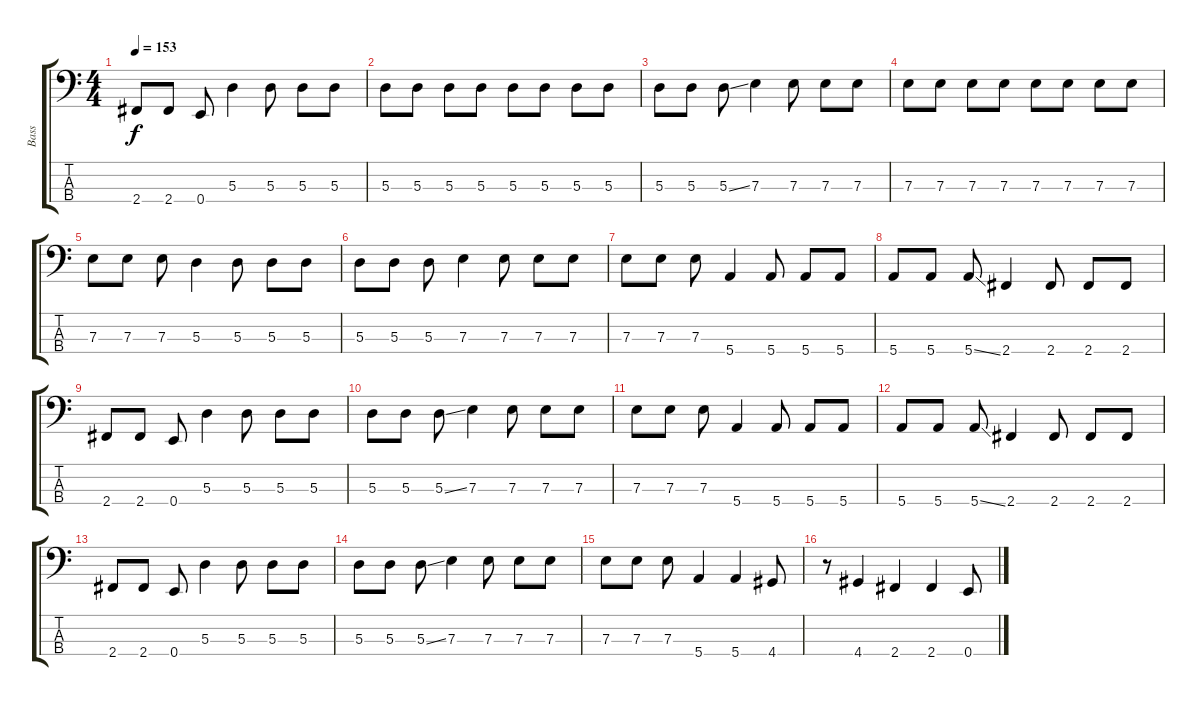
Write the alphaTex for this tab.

\track ("Bass" "Bass") {instrument electricbasspick}
\staff {score tabs}
\tuning (G2 D2 A1 E1) {hide}
\ts (4 4)
\tempo 153
\clef f4
\ks c
2.4.8{dy f} 2.4.8 0.4.8 5.3.4 5.3.8 5.3.8 5.3.8 |
5.3.8 5.3.8 5.3.8 5.3.8 5.3.8 5.3.8 5.3.8 5.3.8 |
5.3.8 5.3.8 5.3{ss}.8 7.3.4 7.3.8 7.3.8 7.3.8 |
7.3.8 7.3.8 7.3.8 7.3.8 7.3.8 7.3.8 7.3.8 7.3.8 |
7.3.8 7.3.8 7.3.8 5.3.4 5.3.8 5.3.8 5.3.8 |
5.3.8 5.3.8 5.3.8 7.3.4 7.3.8 7.3.8 7.3.8 |
7.3.8 7.3.8 7.3.8 5.4.4 5.4.8 5.4.8 5.4.8 |
5.4.8 5.4.8 5.4{ss}.8 2.4.4 2.4.8 2.4.8 2.4.8 |
2.4.8 2.4.8 0.4.8 5.3.4 5.3.8 5.3.8 5.3.8 |
5.3.8 5.3.8 5.3{ss}.8 7.3.4 7.3.8 7.3.8 7.3.8 |
7.3.8 7.3.8 7.3.8 5.4.4 5.4.8 5.4.8 5.4.8 |
5.4.8 5.4.8 5.4{ss}.8 2.4.4 2.4.8 2.4.8 2.4.8 |
2.4.8 2.4.8 0.4.8 5.3.4 5.3.8 5.3.8 5.3.8 |
5.3.8 5.3.8 5.3{ss}.8 7.3.4 7.3.8 7.3.8 7.3.8 |
7.3.8 7.3.8 7.3.8 5.4.4 5.4.4 4.4.8 |
r.8 4.4.4 2.4.4 2.4.4 0.4.8
